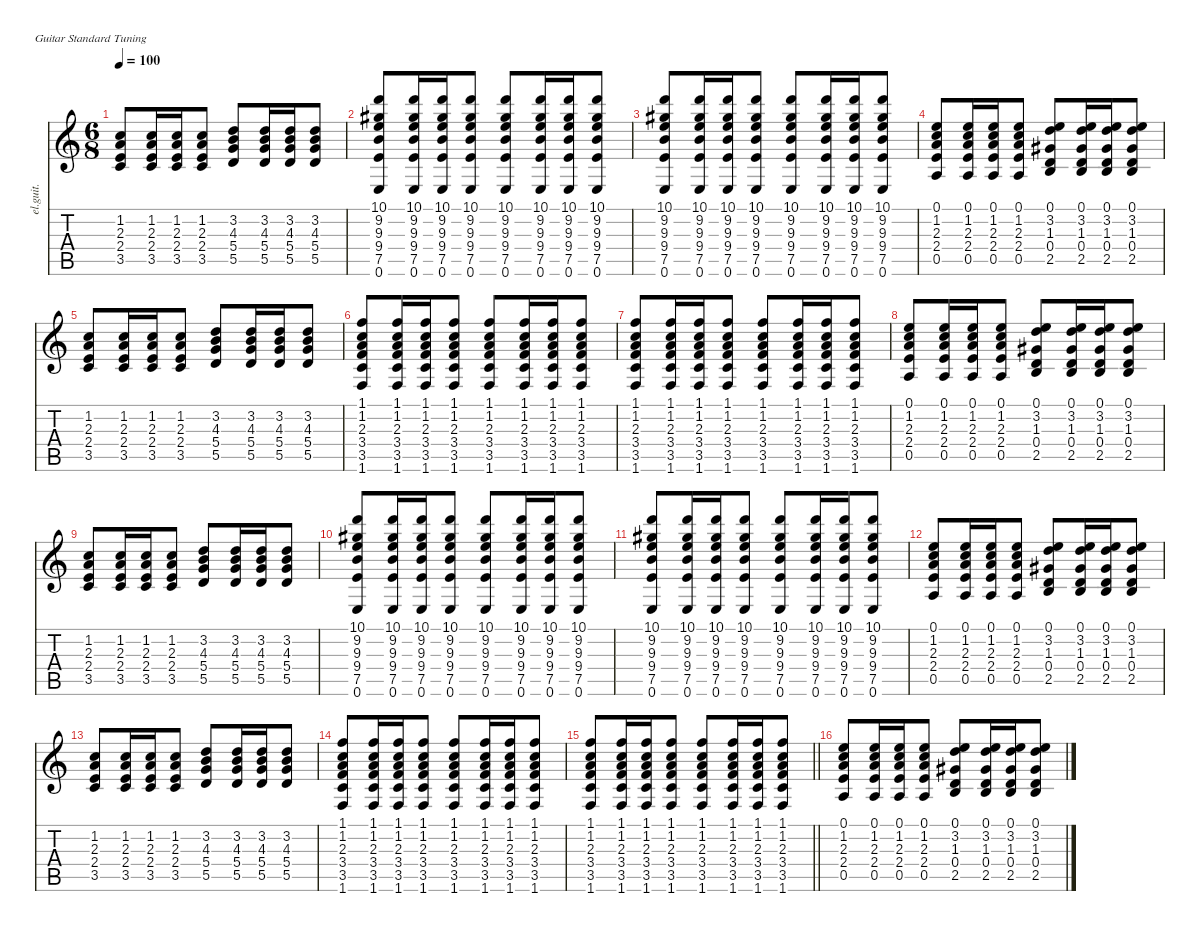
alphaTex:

\defaultSystemsLayout 4
\hideDynamics
\bracketExtendMode nobrackets
\track ("Guitar - John Frusciante" "el.guit.") {instrument electricguitarclean}
\staff {score tabs}
\tuning (E4 B3 G3 D3 A2 E2)
\ts (6 8)
\tempo 100
\clef g2
\ks c
(1.2 2.3 2.4 3.5).8{dy f beam Up} (1.2 2.3 2.4 3.5).16{beam Up} (1.2 2.3 2.4 3.5).16{beam Up} (1.2 2.3 2.4 3.5).8{beam Up} (3.2 4.3 5.4 5.5).8{beam Up} (3.2 4.3 5.4 5.5).16{beam Up} (3.2 4.3 5.4 5.5).16{beam Up} (3.2 4.3 5.4 5.5).8{beam Up} |
(10.1 9.2{acc #} 9.3 9.4 7.5 0.6).8{beam Up} (10.1 9.2{acc #} 9.3 9.4 7.5 0.6).16{beam Up} (10.1 9.2{acc #} 9.3 9.4 7.5 0.6).16{beam Up} (10.1 9.2{acc #} 9.3 9.4 7.5 0.6).8{beam Up} (10.1 9.2{acc #} 9.3 9.4 7.5 0.6).8{beam Up} (10.1 9.2{acc #} 9.3 9.4 7.5 0.6).16{beam Up} (10.1 9.2{acc #} 9.3 9.4 7.5 0.6).16{beam Up} (10.1 9.2{acc #} 9.3 9.4 7.5 0.6).8{beam Up} |
(10.1 9.2{acc #} 9.3 9.4 7.5 0.6).8{beam Up} (10.1 9.2{acc #} 9.3 9.4 7.5 0.6).16{beam Up} (10.1 9.2{acc #} 9.3 9.4 7.5 0.6).16{beam Up} (10.1 9.2{acc #} 9.3 9.4 7.5 0.6).8{beam Up} (10.1 9.2{acc #} 9.3 9.4 7.5 0.6).8{beam Up} (10.1 9.2{acc #} 9.3 9.4 7.5 0.6).16{beam Up} (10.1 9.2{acc #} 9.3 9.4 7.5 0.6).16{beam Up} (10.1 9.2{acc #} 9.3 9.4 7.5 0.6).8{beam Up} |
(0.1 1.2 2.3 2.4 0.5).8{beam Up} (0.1 1.2 2.3 2.4 0.5).16{beam Up} (0.1 1.2 2.3 2.4 0.5).16{beam Up} (0.1 1.2 2.3 2.4 0.5).8{beam Up} (0.1 3.2 1.3{acc #} 0.4 2.5).8{beam Up} (0.1 3.2 1.3{acc #} 0.4 2.5).16{beam Up} (0.1 3.2 1.3{acc #} 0.4 2.5).16{beam Up} (0.1 3.2 1.3{acc #} 0.4 2.5).8{beam Up} |
(1.2 2.3 2.4 3.5).8{beam Up} (1.2 2.3 2.4 3.5).16{beam Up} (1.2 2.3 2.4 3.5).16{beam Up} (1.2 2.3 2.4 3.5).8{beam Up} (3.2 4.3 5.4 5.5).8{beam Up} (3.2 4.3 5.4 5.5).16{beam Up} (3.2 4.3 5.4 5.5).16{beam Up} (3.2 4.3 5.4 5.5).8{beam Up} |
(1.1 1.2 2.3 3.4 3.5 1.6).8{beam Up} (1.1 1.2 2.3 3.4 3.5 1.6).16{beam Up} (1.1 1.2 2.3 3.4 3.5 1.6).16{beam Up} (1.1 1.2 2.3 3.4 3.5 1.6).8{beam Up} (1.1 1.2 2.3 3.4 3.5 1.6).8{beam Up} (1.1 1.2 2.3 3.4 3.5 1.6).16{beam Up} (1.1 1.2 2.3 3.4 3.5 1.6).16{beam Up} (1.1 1.2 2.3 3.4 3.5 1.6).8{beam Up} |
(1.1 1.2 2.3 3.4 3.5 1.6).8{beam Up} (1.1 1.2 2.3 3.4 3.5 1.6).16{beam Up} (1.1 1.2 2.3 3.4 3.5 1.6).16{beam Up} (1.1 1.2 2.3 3.4 3.5 1.6).8{beam Up} (1.1 1.2 2.3 3.4 3.5 1.6).8{beam Up} (1.1 1.2 2.3 3.4 3.5 1.6).16{beam Up} (1.1 1.2 2.3 3.4 3.5 1.6).16{beam Up} (1.1 1.2 2.3 3.4 3.5 1.6).8{beam Up} |
(0.1 1.2 2.3 2.4 0.5).8{beam Up} (0.1 1.2 2.3 2.4 0.5).16{beam Up} (0.1 1.2 2.3 2.4 0.5).16{beam Up} (0.1 1.2 2.3 2.4 0.5).8{beam Up} (0.1 3.2 1.3{acc #} 0.4 2.5).8{beam Up} (0.1 3.2 1.3{acc #} 0.4 2.5).16{beam Up} (0.1 3.2 1.3{acc #} 0.4 2.5).16{beam Up} (0.1 3.2 1.3{acc #} 0.4 2.5).8{beam Up} |
(1.2 2.3 2.4 3.5).8{beam Up} (1.2 2.3 2.4 3.5).16{beam Up} (1.2 2.3 2.4 3.5).16{beam Up} (1.2 2.3 2.4 3.5).8{beam Up} (3.2 4.3 5.4 5.5).8{beam Up} (3.2 4.3 5.4 5.5).16{beam Up} (3.2 4.3 5.4 5.5).16{beam Up} (3.2 4.3 5.4 5.5).8{beam Up} |
(10.1 9.2{acc #} 9.3 9.4 7.5 0.6).8{beam Up} (10.1 9.2{acc #} 9.3 9.4 7.5 0.6).16{beam Up} (10.1 9.2{acc #} 9.3 9.4 7.5 0.6).16{beam Up} (10.1 9.2{acc #} 9.3 9.4 7.5 0.6).8{beam Up} (10.1 9.2{acc #} 9.3 9.4 7.5 0.6).8{beam Up} (10.1 9.2{acc #} 9.3 9.4 7.5 0.6).16{beam Up} (10.1 9.2{acc #} 9.3 9.4 7.5 0.6).16{beam Up} (10.1 9.2{acc #} 9.3 9.4 7.5 0.6).8{beam Up} |
(10.1 9.2{acc #} 9.3 9.4 7.5 0.6).8{beam Up} (10.1 9.2{acc #} 9.3 9.4 7.5 0.6).16{beam Up} (10.1 9.2{acc #} 9.3 9.4 7.5 0.6).16{beam Up} (10.1 9.2{acc #} 9.3 9.4 7.5 0.6).8{beam Up} (10.1 9.2{acc #} 9.3 9.4 7.5 0.6).8{beam Up} (10.1 9.2{acc #} 9.3 9.4 7.5 0.6).16{beam Up} (10.1 9.2{acc #} 9.3 9.4 7.5 0.6).16{beam Up} (10.1 9.2{acc #} 9.3 9.4 7.5 0.6).8{beam Up} |
(0.1 1.2 2.3 2.4 0.5).8{beam Up} (0.1 1.2 2.3 2.4 0.5).16{beam Up} (0.1 1.2 2.3 2.4 0.5).16{beam Up} (0.1 1.2 2.3 2.4 0.5).8{beam Up} (0.1 3.2 1.3{acc #} 0.4 2.5).8{beam Up} (0.1 3.2 1.3{acc #} 0.4 2.5).16{beam Up} (0.1 3.2 1.3{acc #} 0.4 2.5).16{beam Up} (0.1 3.2 1.3{acc #} 0.4 2.5).8{beam Up} |
(1.2 2.3 2.4 3.5).8{beam Up} (1.2 2.3 2.4 3.5).16{beam Up} (1.2 2.3 2.4 3.5).16{beam Up} (1.2 2.3 2.4 3.5).8{beam Up} (3.2 4.3 5.4 5.5).8{beam Up} (3.2 4.3 5.4 5.5).16{beam Up} (3.2 4.3 5.4 5.5).16{beam Up} (3.2 4.3 5.4 5.5).8{beam Up} |
(1.1 1.2 2.3 3.4 3.5 1.6).8{beam Up} (1.1 1.2 2.3 3.4 3.5 1.6).16{beam Up} (1.1 1.2 2.3 3.4 3.5 1.6).16{beam Up} (1.1 1.2 2.3 3.4 3.5 1.6).8{beam Up} (1.1 1.2 2.3 3.4 3.5 1.6).8{beam Up} (1.1 1.2 2.3 3.4 3.5 1.6).16{beam Up} (1.1 1.2 2.3 3.4 3.5 1.6).16{beam Up} (1.1 1.2 2.3 3.4 3.5 1.6).8{beam Up} |
\barLineRight lightlight
(1.1 1.2 2.3 3.4 3.5 1.6).8{beam Up} (1.1 1.2 2.3 3.4 3.5 1.6).16{beam Up} (1.1 1.2 2.3 3.4 3.5 1.6).16{beam Up} (1.1 1.2 2.3 3.4 3.5 1.6).8{beam Up} (1.1 1.2 2.3 3.4 3.5 1.6).8{beam Up} (1.1 1.2 2.3 3.4 3.5 1.6).16{beam Up} (1.1 1.2 2.3 3.4 3.5 1.6).16{beam Up} (1.1 1.2 2.3 3.4 3.5 1.6).8{beam Up} |
(0.1 1.2 2.3 2.4 0.5).8{beam Up} (0.1 1.2 2.3 2.4 0.5).16{beam Up} (0.1 1.2 2.3 2.4 0.5).16{beam Up} (0.1 1.2 2.3 2.4 0.5).8{beam Up} (0.1 3.2 1.3{acc #} 0.4 2.5).8{beam Up} (0.1 3.2 1.3{acc #} 0.4 2.5).16{beam Up} (0.1 3.2 1.3{acc #} 0.4 2.5).16{beam Up} (0.1 3.2 1.3{acc #} 0.4 2.5).8{beam Up}
